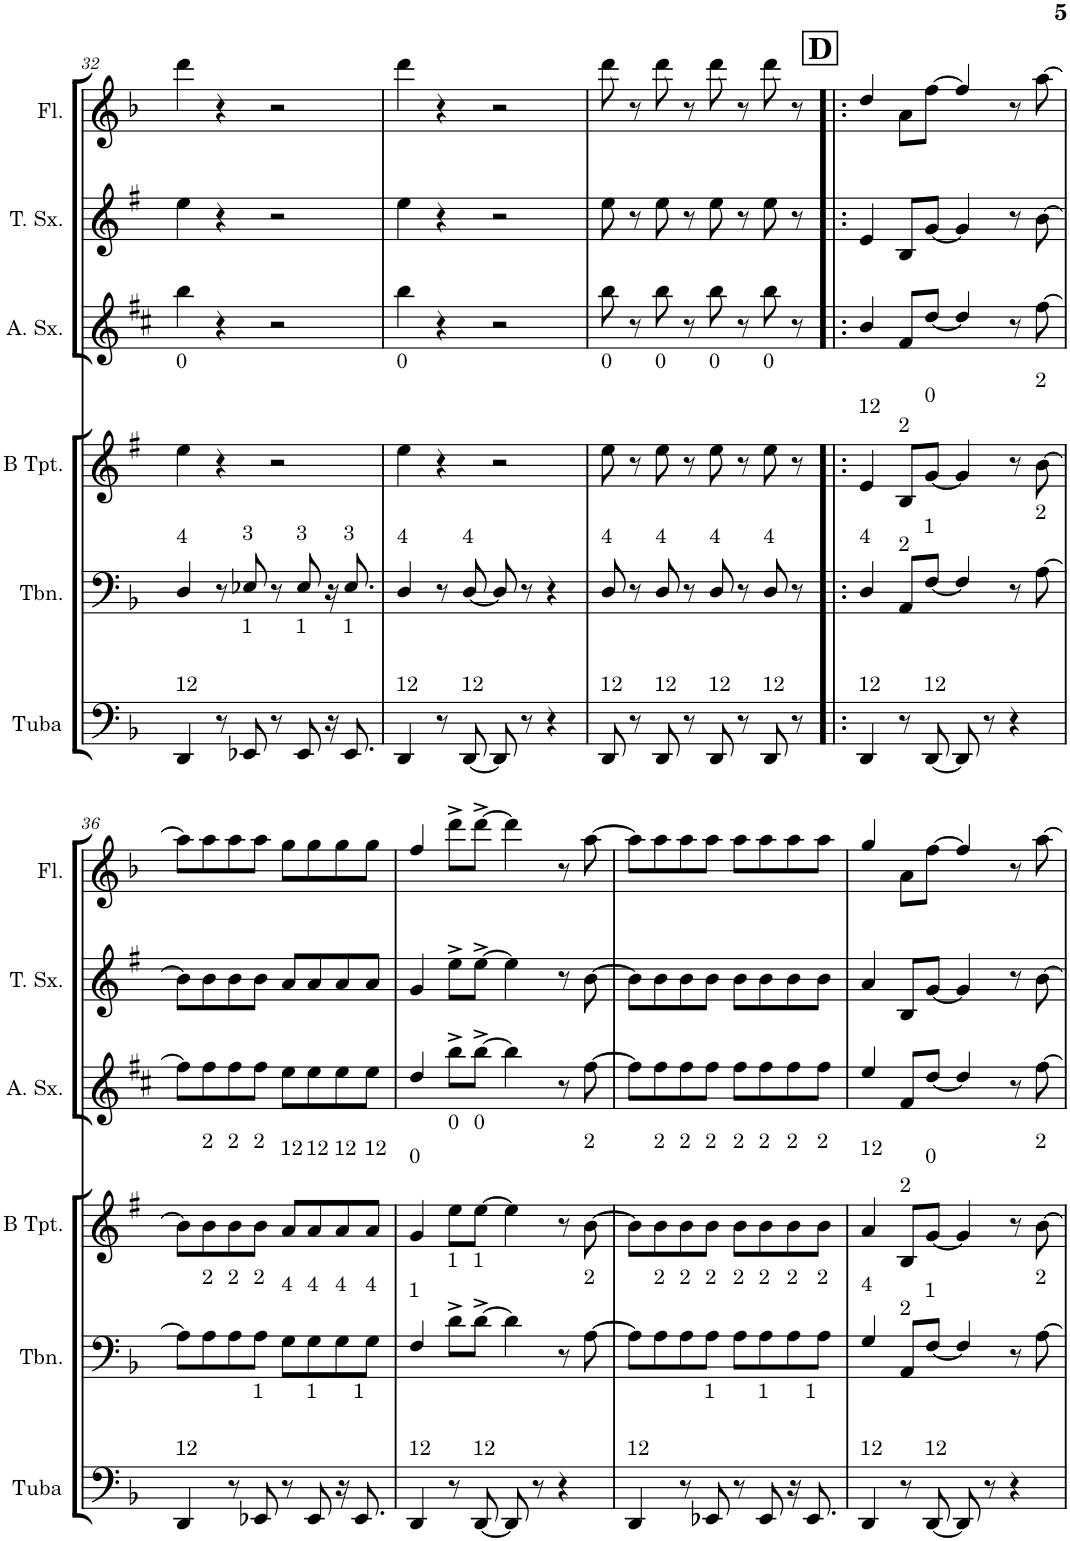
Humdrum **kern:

**kern	**kern	**kern	**kern	**kern	**kern
*part6	*part5	*part4	*part3	*part2	*part1
*staff6	*staff5	*staff4	*staff3	*staff2	*staff1
*I"Tuba	*I"Trombone	*I"Trumpet in B	*I"Alto Sax.	*I"Tenor Sax.	*I"Flauta Transversal
*I'Tuba	*I'Tbn.	*	*I'A. Sx.	*I'T. Sx.	*I'Fl.
!!LO:PB:g=z
*clefF4	*clefF4	*clefG2	*clefG2	*clefG2	*clefG2
*	*	*Trd1c2	*Trd5c9	*Trd8c14	*
*k[b-]	*k[b-]	*k[f#]	*k[f#c#]	*k[f#]	*k[b-]
*d:	*d:	*e:	*b:	*e:	*d:
*M4/4	*M4/4	*M4/4	*M4/4	*M4/4	*M4/4
*met(c)	*met(c)	*met(c)	*met(c)	*met(c)	*met(c)
=32	=32	=32	=32	=32	=32
!	!	!LO:TX:a:t=0	!	!	!
!	!LO:TX:a:t=4	!	!	!	!
!LO:TX:a:t=12	!	!	!	!	!
4DD/	4D/	4ee\	4bb\	4ee\	4ddd\
8r	8r	4r	4r	4r	4r
!	!LO:TX:a:t=3	!	!	!	!
!LO:TX:a:t=1	!	!	!	!	!
8EE-X/	8E-X/	.	.	.	.
8r	8r	2r	2r	2r	2r
!	!LO:TX:a:t=3	!	!	!	!
!LO:TX:a:t=1	!	!	!	!	!
8EE-/	8E-/	.	.	.	.
16r	16r	.	.	.	.
!	!LO:TX:a:t=3	!	!	!	!
!LO:TX:a:t=1	!	!	!	!	!
8.EE-/	8.E-/	.	.	.	.
=33	=33	=33	=33	=33	=33
!	!	!LO:TX:a:t=0	!	!	!
!	!LO:TX:a:t=4	!	!	!	!
!LO:TX:a:t=12	!	!	!	!	!
4DD/	4D/	4ee\	4bb\	4ee\	4ddd\
8r	8r	4r	4r	4r	4r
!	!LO:TX:a:t=4	!	!	!	!
!LO:TX:a:t=12	!	!	!	!	!
[8DD/	[8D/	.	.	.	.
8DD/]	8D/]	2r	2r	2r	2r
8r	8r	.	.	.	.
4r	4r	.	.	.	.
=34	=34	=34	=34	=34	=34
!	!	!LO:TX:a:t=0	!	!	!
!	!LO:TX:a:t=4	!	!	!	!
!LO:TX:a:t=12	!	!	!	!	!
8DD/	8D/	8ee\	8bb\	8ee\	8ddd\
8r	8r	8r	8r	8r	8r
!	!	!LO:TX:a:t=0	!	!	!
!	!LO:TX:a:t=4	!	!	!	!
!LO:TX:a:t=12	!	!	!	!	!
8DD/	8D/	8ee\	8bb\	8ee\	8ddd\
8r	8r	8r	8r	8r	8r
!	!	!LO:TX:a:t=0	!	!	!
!	!LO:TX:a:t=4	!	!	!	!
!LO:TX:a:t=12	!	!	!	!	!
8DD/	8D/	8ee\	8bb\	8ee\	8ddd\
8r	8r	8r	8r	8r	8r
!	!	!LO:TX:a:t=0	!	!	!
!	!LO:TX:a:t=4	!	!	!	!
!LO:TX:a:t=12	!	!	!	!	!
8DD/	8D/	8ee\	8bb\	8ee\	8ddd\
8r	8r	8r	8r	8r	8r
!!LO:REH:place=s1:a:B:cj:fs=14:t=D
=35!|:	=35!|:	=35!|:	=35!|:	=35!|:	=35!|:
!	!	!LO:TX:a:t=12	!	!	!
!	!LO:TX:a:t=4	!	!	!	!
!LO:TX:a:t=12	!	!	!	!	!
4DD/	4D/	4e/	4b/	4e/	4dd/
!	!	!LO:TX:a:t=2	!	!	!
!	!LO:TX:a:t=2	!	!	!	!
8r	8AA/L	8B/L	8f#/L	8B/L	8a\L
!	!	!LO:TX:a:t=0	!	!	!
!	!LO:TX:a:t=1	!	!	!	!
!LO:TX:a:t=12	!	!	!	!	!
[8DD/	[8F/J	[8g/J	[8dd/J	[8g/J	[8ff\J
8DD/]	4F/]	4g/]	4dd/]	4g/]	4ff/]
8r	.	.	.	.	.
4r	8r	8r	8r	8r	8r
!	!	!LO:TX:a:t=2	!	!	!
!	!LO:TX:a:t=2	!	!	!	!
.	[8A\	[8b\	[8ff#\	[8b\	[8aa\
!!LO:LB:g=z
=36	=36	=36	=36	=36	=36
!LO:TX:a:t=12	!	!	!	!	!
4DD/	8A\L]	8b\L]	8ff#\L]	8b\L]	8aa\L]
!	!	!LO:TX:a:t=2	!	!	!
!	!LO:TX:a:t=2	!	!	!	!
.	8A\	8b\	8ff#\	8b\	8aa\
!	!	!LO:TX:a:t=2	!	!	!
!	!LO:TX:a:t=2	!	!	!	!
8r	8A\	8b\	8ff#\	8b\	8aa\
!	!	!LO:TX:a:t=2	!	!	!
!	!LO:TX:a:t=2	!	!	!	!
!LO:TX:a:t=1	!	!	!	!	!
8EE-X/	8A\J	8b\J	8ff#\J	8b\J	8aa\J
!	!	!LO:TX:a:t=12	!	!	!
!	!LO:TX:a:t=4	!	!	!	!
8r	8G\L	8a/L	8ee\L	8a/L	8gg\L
!	!	!LO:TX:a:t=12	!	!	!
!	!LO:TX:a:t=4	!	!	!	!
!LO:TX:a:t=1	!	!	!	!	!
8EE-/	8G\	8a/	8ee\	8a/	8gg\
!	!	!LO:TX:a:t=12	!	!	!
!	!LO:TX:a:t=4	!	!	!	!
16r	8G\	8a/	8ee\	8a/	8gg\
!LO:TX:a:t=1	!	!	!	!	!
8.EE-/	.	.	.	.	.
!	!	!LO:TX:a:t=12	!	!	!
!	!LO:TX:a:t=4	!	!	!	!
.	8G\J	8a/J	8ee\J	8a/J	8gg\J
=37	=37	=37	=37	=37	=37
!	!	!LO:TX:a:t=0	!	!	!
!	!LO:TX:a:t=1	!	!	!	!
!LO:TX:a:t=12	!	!	!	!	!
4DD/	4F/	4g/	4dd/	4g/	4ff/
!	!	!LO:TX:a:t=0	!	!	!
!	!LO:TX:a:t=1	!	!	!	!
8r	8d^\L	8ee\L	8bb^\L	8ee^\L	8ddd^\L
!	!	!LO:TX:a:t=0	!	!	!
!	!LO:TX:a:t=1	!	!	!	!
!LO:TX:a:t=12	!	!	!	!	!
[8DD/	[8d^\J	[8ee\J	[8bb^\J	[8ee^\J	[8ddd^\J
8DD/]	4d\]	4ee\]	4bb\]	4ee\]	4ddd\]
8r	.	.	.	.	.
4r	8r	8r	8r	8r	8r
!	!	!LO:TX:a:t=2	!	!	!
!	!LO:TX:a:t=2	!	!	!	!
.	[8A\	[8b\	[8ff#\	[8b\	[8aa\
=38	=38	=38	=38	=38	=38
!LO:TX:a:t=12	!	!	!	!	!
4DD/	8A\L]	8b\L]	8ff#\L]	8b\L]	8aa\L]
!	!	!LO:TX:a:t=2	!	!	!
!	!LO:TX:a:t=2	!	!	!	!
.	8A\	8b\	8ff#\	8b\	8aa\
!	!	!LO:TX:a:t=2	!	!	!
!	!LO:TX:a:t=2	!	!	!	!
8r	8A\	8b\	8ff#\	8b\	8aa\
!	!	!LO:TX:a:t=2	!	!	!
!	!LO:TX:a:t=2	!	!	!	!
!LO:TX:a:t=1	!	!	!	!	!
8EE-X/	8A\J	8b\J	8ff#\J	8b\J	8aa\J
!	!	!LO:TX:a:t=2	!	!	!
!	!LO:TX:a:t=2	!	!	!	!
8r	8A\L	8b\L	8ff#\L	8b\L	8aa\L
!	!	!LO:TX:a:t=2	!	!	!
!	!LO:TX:a:t=2	!	!	!	!
!LO:TX:a:t=1	!	!	!	!	!
8EE-/	8A\	8b\	8ff#\	8b\	8aa\
!	!	!LO:TX:a:t=2	!	!	!
!	!LO:TX:a:t=2	!	!	!	!
16r	8A\	8b\	8ff#\	8b\	8aa\
!LO:TX:a:t=1	!	!	!	!	!
8.EE-/	.	.	.	.	.
!	!	!LO:TX:a:t=2	!	!	!
!	!LO:TX:a:t=2	!	!	!	!
.	8A\J	8b\J	8ff#\J	8b\J	8aa\J
=39	=39	=39	=39	=39	=39
!	!	!LO:TX:a:t=12	!	!	!
!	!LO:TX:a:t=4	!	!	!	!
!LO:TX:a:t=12	!	!	!	!	!
4DD/	4G/	4a/	4ee/	4a/	4gg/
!	!	!LO:TX:a:t=2	!	!	!
!	!LO:TX:a:t=2	!	!	!	!
8r	8AA/L	8B/L	8f#/L	8B/L	8a\L
!	!	!LO:TX:a:t=0	!	!	!
!	!LO:TX:a:t=1	!	!	!	!
!LO:TX:a:t=12	!	!	!	!	!
[8DD/	[8F/J	[8g/J	[8dd/J	[8g/J	[8ff\J
8DD/]	4F/]	4g/]	4dd/]	4g/]	4ff/]
8r	.	.	.	.	.
4r	8r	8r	8r	8r	8r
!	!	!LO:TX:a:t=2	!	!	!
!	!LO:TX:a:t=2	!	!	!	!
.	[8A\	[8b\	[8ff#\	[8b\	[8aa\
=	=	=	=	=	=
*-	*-	*-	*-	*-	*-
